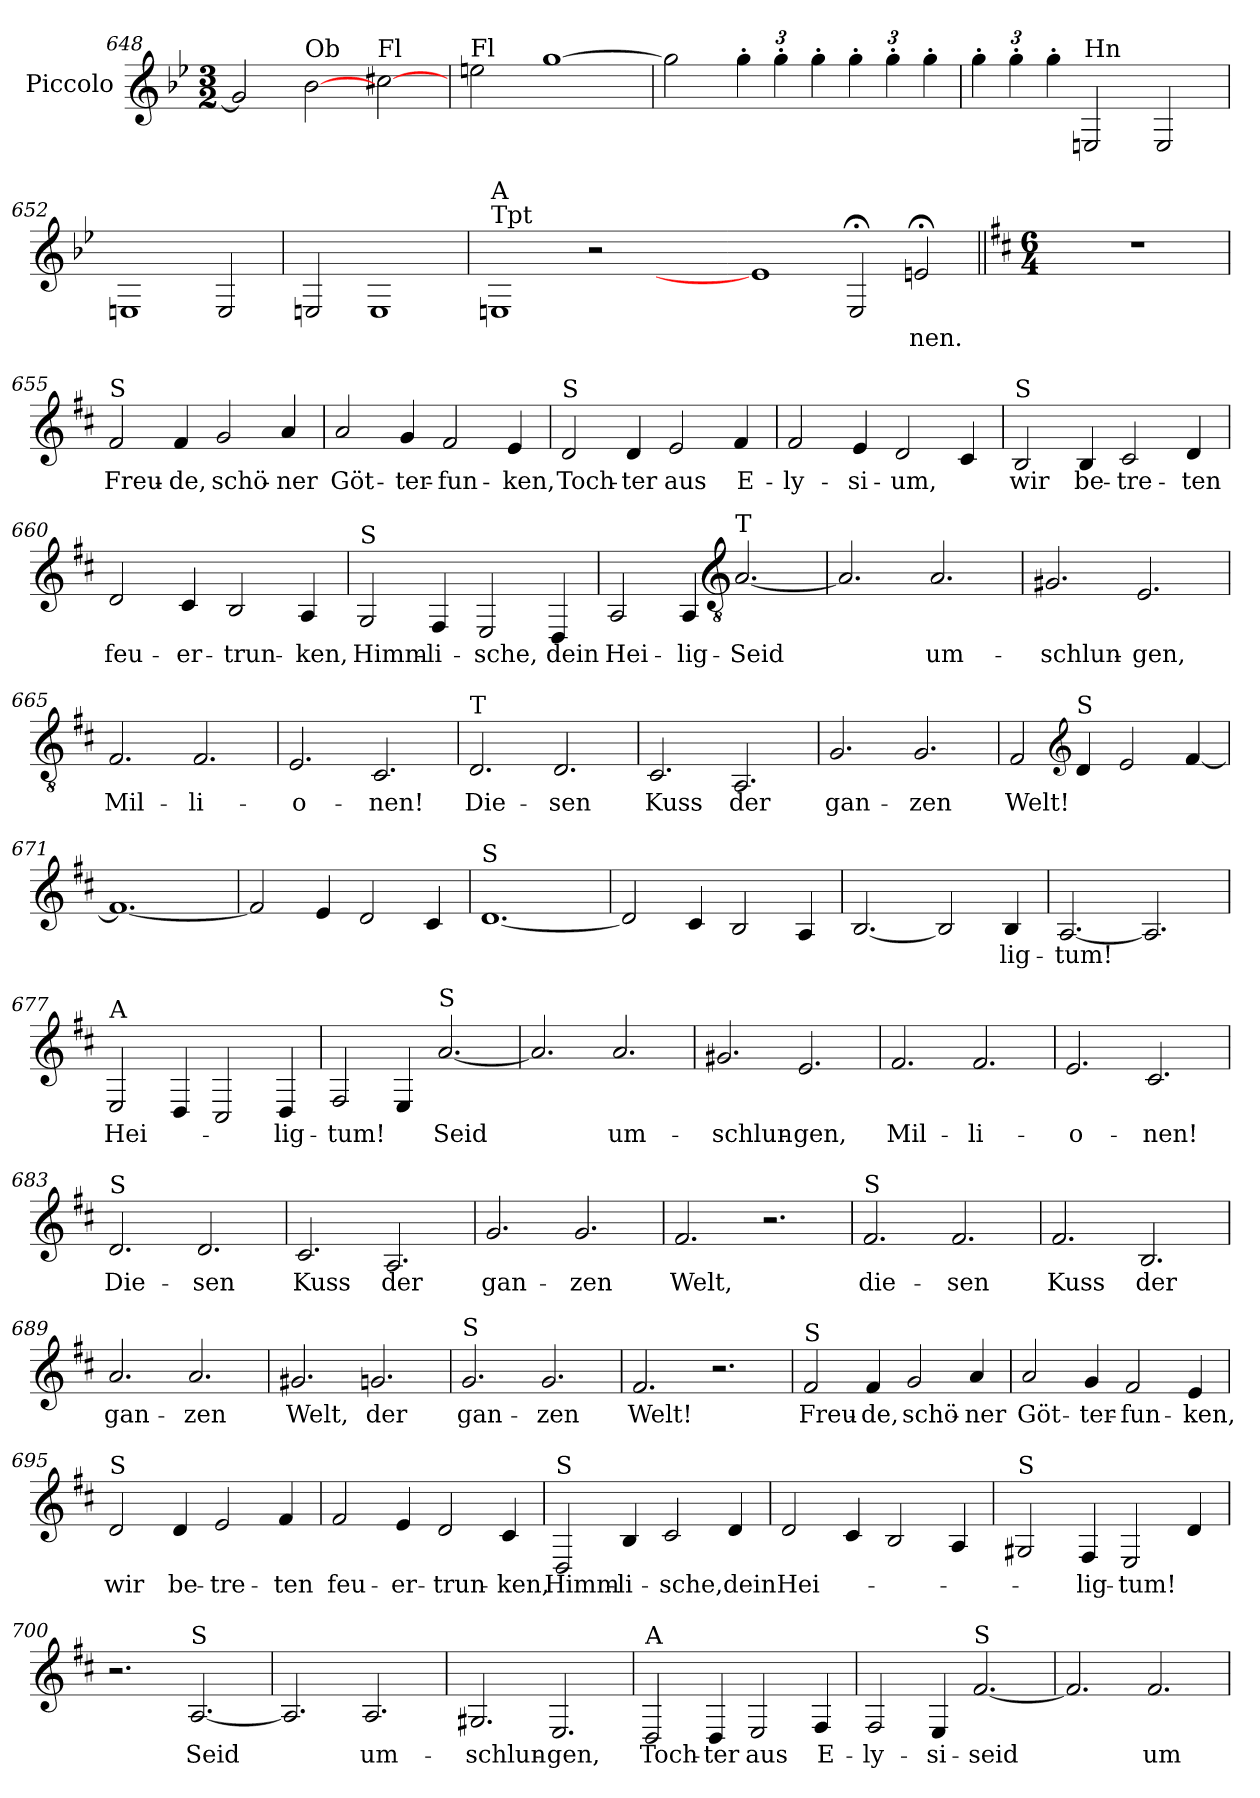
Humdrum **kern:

**kern	**text
*part1	*part1
*staff1	*staff1
*I"Piccolo	*
*I'Picc	*
!!LO:PB:g=z
*clefG2	*
*ITrd-7c-12	*
*k[b-e-]	*
*M3/2	*
=648	=648
2gg]	.
!LO:TX:a:t=Ob	!
[2bb-	.
!LO:TX:a:t=Fl	!
[2ccc#X	.
=649	=649
!LO:TX:a:t=Fl	!
2eeen	.
[1ggg	.
=650	=650
2ggg]	.
*Xbrackettup	*
6ggg'	.
6ggg'	.
6ggg'	.
6ggg'	.
6ggg'	.
6ggg'	.
=651	=651
6ggg'	.
6ggg'	.
6ggg'	.
!LO:TX:a:t=Hn	!
2e	.
2e	.
=652	=652
1e	.
2e	.
=653	=653
2e	.
1e	.
=654	=654
!LO:TX:a:t=Tpt	!
!LO:TX:a:t=A	!
1e	.
2r	.
1ryy	.
1ee]	.
2e;<	.
!	!LO:LY:b
2een;<	-nen.
!!LO:PB:g=z
=654X6542||	=654X6542||
*k[f#c#]	*
*M6/4	*
*MM252	*
2.ryy	.
1r	.
=655	=655
!LO:TX:a:t=S	!
!	!LO:LY:b
2ff#	Freu-
!	!LO:LY:b
4ff#	-de,
!	!LO:LY:b
2gg	schö-
!	!LO:LY:b
4aa	-ner
=656	=656
!	!LO:LY:b
2aa	Göt-
!	!LO:LY:b
4gg	-ter-
!	!LO:LY:b
2ff#	-fun-
!	!LO:LY:b
4ee	-ken,
=657	=657
!LO:TX:a:t=S	!
!	!LO:LY:b
2dd	Toch-
!	!LO:LY:b
4dd	-ter
!	!LO:LY:b
2ee	aus
!	!LO:LY:b
4ff#	E-
=658	=658
!	!LO:LY:b
2ff#	-ly-
!	!LO:LY:b
4ee	-si-
!	!LO:LY:b
2dd	-um,
4cc#	.
!!LO:PB:g=z
=659	=659
!LO:TX:a:t=S	!
!	!LO:LY:b
2b	wir
!	!LO:LY:b
4b	be-
!	!LO:LY:b
2cc#	-tre-
!	!LO:LY:b
4dd	-ten
=660	=660
!	!LO:LY:b
2dd	feu-
!	!LO:LY:b
4cc#	-er-
!	!LO:LY:b
2b	-trun-
!	!LO:LY:b
4a	-ken,
=661	=661
!LO:TX:a:t=S	!
!	!LO:LY:b
2g	Himm-
!	!LO:LY:b
4f#	-li-
!	!LO:LY:b
2e	-sche,
!	!LO:LY:b
4d	dein
=662	=662
!	!LO:LY:b
2a	Hei-
!	!LO:LY:b
4a	-lig-
*clefGv2	*
!LO:TX:a:t=T	!
!	!LO:LY:b
[2.a	Seid
=663	=663
2.a]	.
!	!LO:LY:b
2.a	um-
=664	=664
!	!LO:LY:b
2.g#X	-schlun-
!	!LO:LY:b
2.e	-gen,
!!LO:PB:g=z
=665	=665
!	!LO:LY:b
2.f#	Mil-
!	!LO:LY:b
2.f#	-li-
=666	=666
!	!LO:LY:b
2.e	-o-
!	!LO:LY:b
2.c#	-nen!
=667	=667
!LO:TX:a:t=T	!
!	!LO:LY:b
2.d	Die-
!	!LO:LY:b
2.d	-sen
=668	=668
!	!LO:LY:b
2.c#	Kuss
!	!LO:LY:b
2.A	der
=669	=669
!	!LO:LY:b
2.g	gan-
!	!LO:LY:b
2.g	-zen
=670	=670
!	!LO:LY:b
2f#	Welt!
*clefG2	*
!LO:TX:a:t=S	!
4dd	.
2ee	.
[4ff#	.
!!LO:PB:g=z
=671	=671
1.ff#_	.
=672	=672
2ff#]	.
4ee	.
2dd	.
4cc#	.
=673	=673
!LO:TX:a:t=S	!
[1.dd	.
=674	=674
2dd]	.
4cc#	.
2b	.
4a	.
=675	=675
[2.b	.
2b]	.
!	!LO:LY:b
4b	-lig-
=676	=676
!	!LO:LY:b
[2.a	-tum!
2.a]	.
!!LO:PB:g=z
=677	=677
!LO:TX:a:t=A	!
!	!LO:LY:b
2e	Hei-
4d	.
2c#	.
!	!LO:LY:b
4d	-lig-
=678	=678
!	!LO:LY:b
2f#	-tum!
4e	.
!LO:TX:a:t=S	!
!	!LO:LY:b
[2.aa	Seid
=679	=679
2.aa]	.
!	!LO:LY:b
2.aa	um-
=680	=680
!	!LO:LY:b
2.gg#X	-schlun-
!	!LO:LY:b
2.ee	-gen,
=681	=681
!	!LO:LY:b
2.ff#	Mil-
!	!LO:LY:b
2.ff#	-li-
=682	=682
!	!LO:LY:b
2.ee	-o-
!	!LO:LY:b
2.cc#	-nen!
!!LO:PB:g=z
=683	=683
!LO:TX:a:t=S	!
!	!LO:LY:b
2.dd	Die-
!	!LO:LY:b
2.dd	-sen
=684	=684
!	!LO:LY:b
2.cc#	Kuss
!	!LO:LY:b
2.a	der
=685	=685
!	!LO:LY:b
2.gg	gan-
!	!LO:LY:b
2.gg	-zen
=686	=686
!	!LO:LY:b
2.ff#	Welt,
2.r	.
=687	=687
!LO:TX:a:t=S	!
!	!LO:LY:b
2.ff#	die-
!	!LO:LY:b
2.ff#	-sen
=688	=688
!	!LO:LY:b
2.ff#	Kuss
!	!LO:LY:b
2.b	der
!!LO:PB:g=z
=689	=689
!	!LO:LY:b
2.aa	gan-
!	!LO:LY:b
2.aa	-zen
=690	=690
!	!LO:LY:b
2.gg#X	Welt,
!	!LO:LY:b
2.ggn	der
=691	=691
!LO:TX:a:t=S	!
!	!LO:LY:b
2.gg	gan-
!	!LO:LY:b
2.gg	-zen
=692	=692
!	!LO:LY:b
2.ff#	Welt!
2.r	.
=693	=693
!LO:TX:a:t=S	!
!	!LO:LY:b
2ff#	Freu-
!	!LO:LY:b
4ff#	-de,
!	!LO:LY:b
2gg	schö-
!	!LO:LY:b
4aa	-ner
=694	=694
!	!LO:LY:b
2aa	Göt-
!	!LO:LY:b
4gg	-ter-
!	!LO:LY:b
2ff#	-fun-
!	!LO:LY:b
4ee	-ken,
!!LO:PB:g=z
=695	=695
!LO:TX:a:t=S	!
!	!LO:LY:b
2dd	wir
!	!LO:LY:b
4dd	be-
!	!LO:LY:b
2ee	-tre-
!	!LO:LY:b
4ff#	-ten
=696	=696
!	!LO:LY:b
2ff#	feu-
!	!LO:LY:b
4ee	-er-
!	!LO:LY:b
2dd	-trun-
!	!LO:LY:b
4cc#	-ken,
=697	=697
!LO:TX:a:t=S	!
!	!LO:LY:b
2d	Himm-
!	!LO:LY:b
4b	-li-
!	!LO:LY:b
2cc#	-sche,
!	!LO:LY:b
4dd	dein
=698	=698
!	!LO:LY:b
2dd	Hei-
4cc#	.
2b	.
4a	.
=699	=699
!LO:TX:a:t=S	!
2g#X	.
!	!LO:LY:b
4f#	-lig-
!	!LO:LY:b
2e	-tum!
4dd	.
=700	=700
2.r	.
!LO:TX:a:t=S	!
!	!LO:LY:b
[2.a	Seid
!!LO:PB:g=z
=701	=701
2.a]	.
!	!LO:LY:b
2.a	um-
=702	=702
!	!LO:LY:b
2.g#X	-schlun-
!	!LO:LY:b
2.e	-gen,
=703	=703
!LO:TX:a:t=A	!
!	!LO:LY:b
2d	Toch-
!	!LO:LY:b
4d	-ter
!	!LO:LY:b
2e	aus
!	!LO:LY:b
4f#	E-
=704	=704
!	!LO:LY:b
2f#	-ly-
!	!LO:LY:b
4e	-si-
!LO:TX:a:t=S	!
!	!LO:LY:b
[2.ff#	seid
=705	=705
2.ff#]	.
!	!LO:LY:b
2.ff#	um-
=	=
*-	*-
